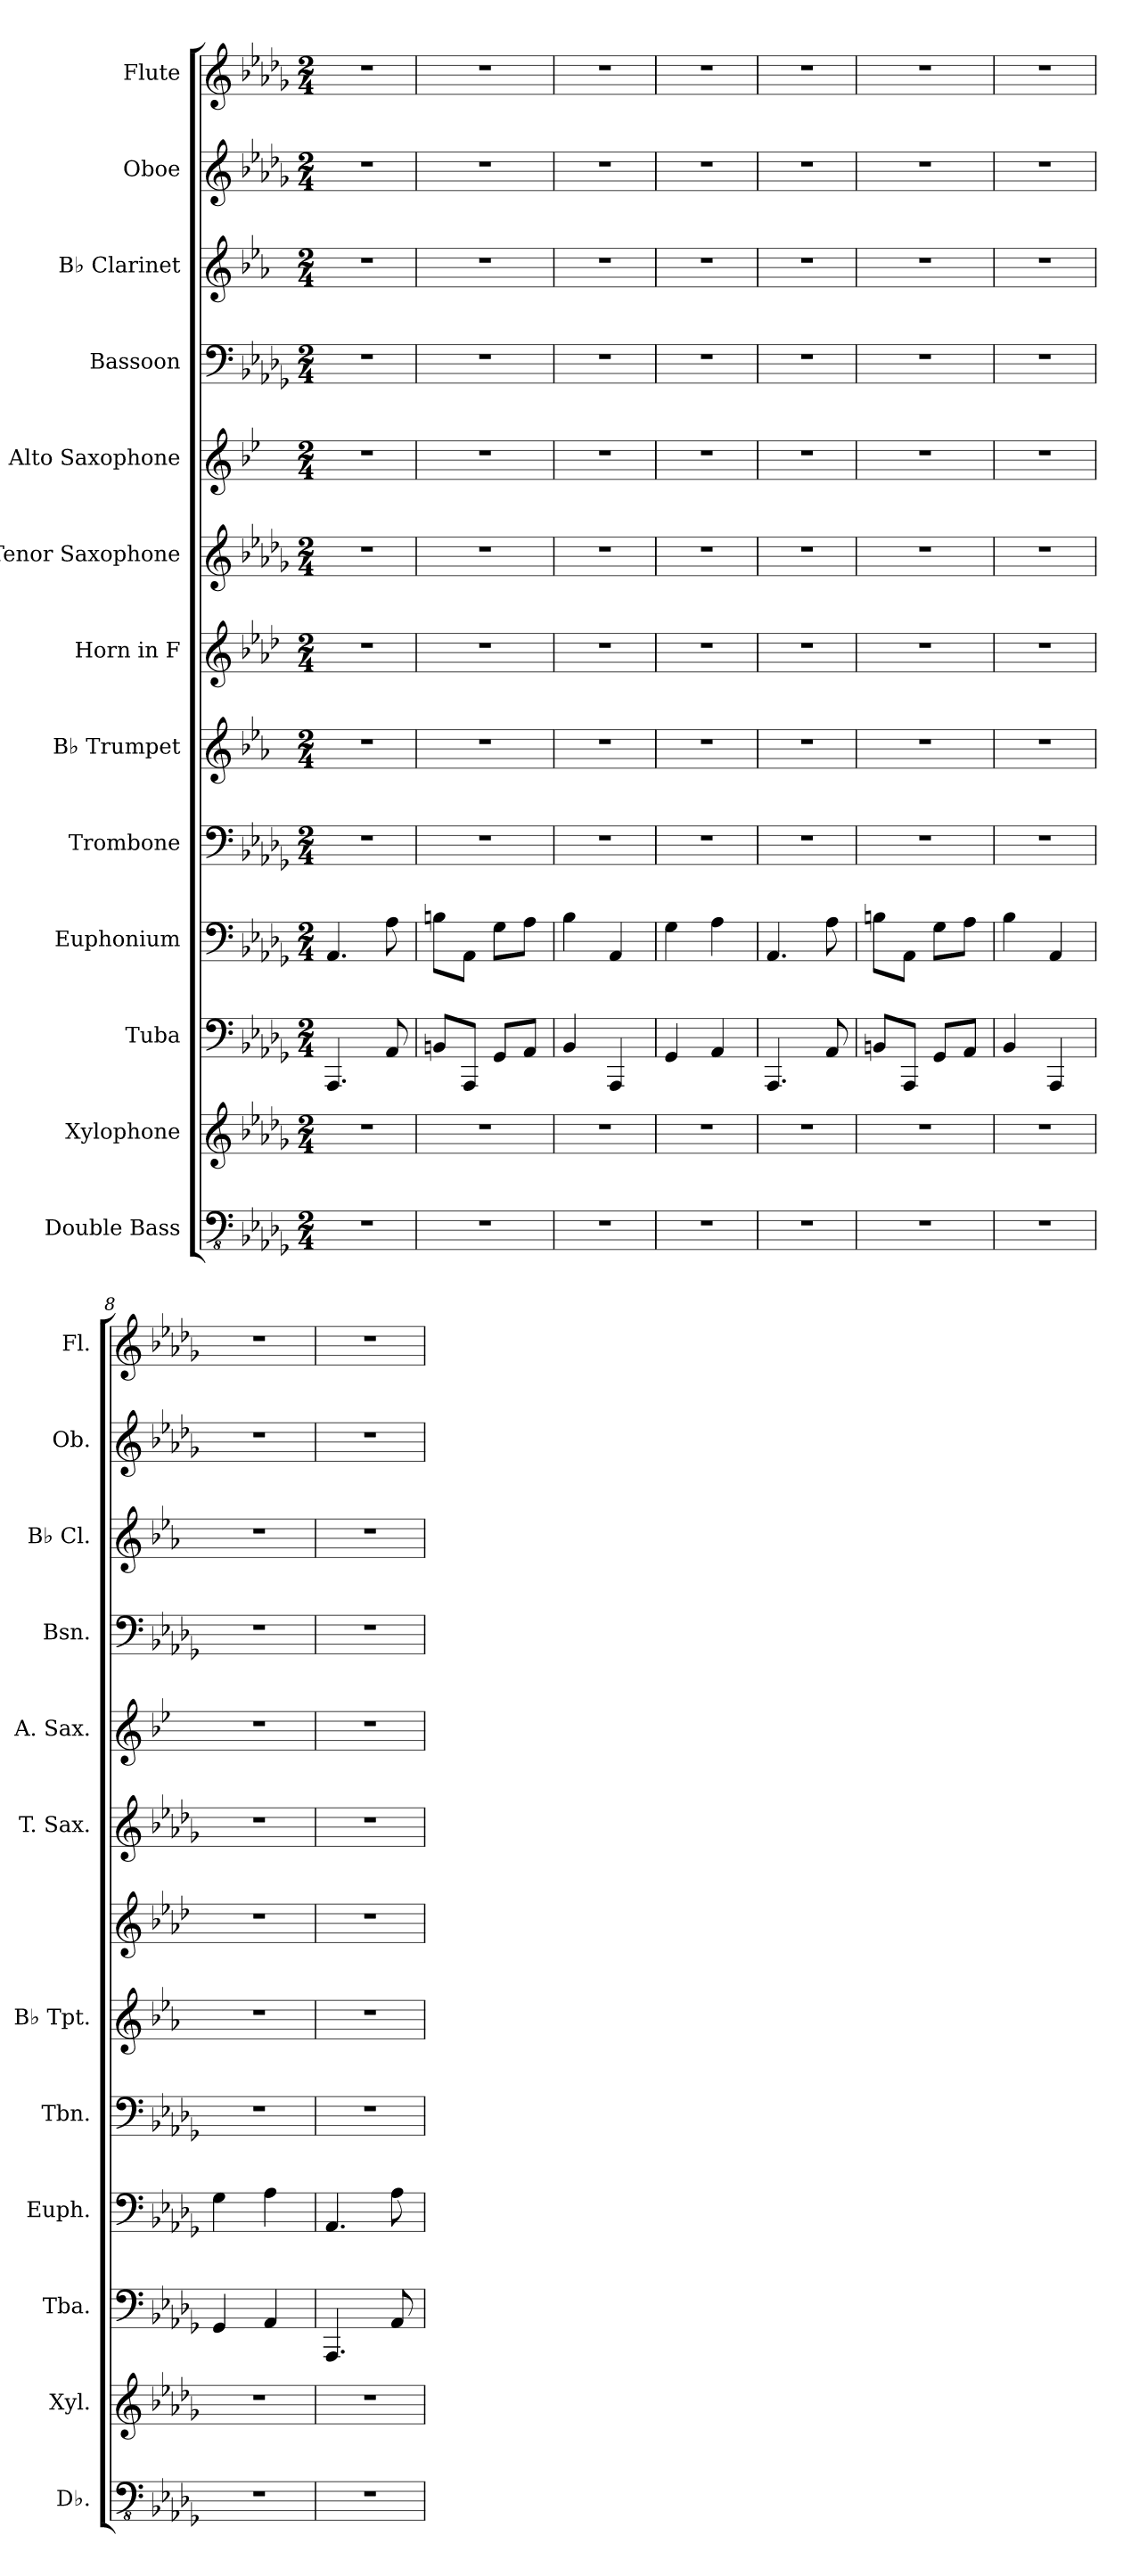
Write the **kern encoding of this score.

**kern	**kern	**kern	**kern	**kern	**kern	**kern	**kern	**kern	**kern	**kern	**kern	**kern
*part13	*part12	*part11	*part10	*part9	*part8	*part7	*part6	*part5	*part4	*part3	*part2	*part1
*staff13	*staff12	*staff11	*staff10	*staff9	*staff8	*staff7	*staff6	*staff5	*staff4	*staff3	*staff2	*staff1
*I"Double Bass	*I"Xylophone	*I"Tuba	*I"Euphonium	*I"Trombone	*I"B♭ Trumpet	*I"Horn in F	*I"Tenor Saxophone	*I"Alto Saxophone	*I"Bassoon	*I"B♭ Clarinet	*I"Oboe	*I"Flute
*I'Db.	*I'Xyl.	*I'Tba.	*I'Euph.	*I'Tbn.	*I'B♭ Tpt.	*	*I'T. Sax.	*I'A. Sax.	*I'Bsn.	*I'B♭ Cl.	*I'Ob.	*I'Fl.
*clefFv4	*clefG2	*clefF4	*clefF4	*clefF4	*clefG2	*clefG2	*clefG2	*clefG2	*clefF4	*clefG2	*clefG2	*clefG2
*ITrd7c12	*ITrd-7c-12	*	*	*	*ITrd1c2	*ITrd4c7	*ITrd8c14	*ITrd5c9	*	*ITrd1c2	*	*
*k[b-e-a-d-g-]	*k[b-e-a-d-g-]	*k[b-e-a-d-g-]	*k[b-e-a-d-g-]	*k[b-e-a-d-g-]	*k[b-e-a-d-g-]	*k[b-e-a-d-g-]	*k[b-e-a-d-g-]	*k[b-e-a-d-g-]	*k[b-e-a-d-g-]	*k[b-e-a-d-g-]	*k[b-e-a-d-g-]	*k[b-e-a-d-g-]
*M2/4	*M2/4	*M2/4	*M2/4	*M2/4	*M2/4	*M2/4	*M2/4	*M2/4	*M2/4	*M2/4	*M2/4	*M2/4
=1	=1	=1	=1	=1	=1	=1	=1	=1	=1	=1	=1	=1
2r	2r	4.AAA-/	4.AA-/	2r	2r	2r	2r	2r	2r	2r	2r	2r
.	.	8AA-/	8A-\	.	.	.	.	.	.	.	.	.
=2	=2	=2	=2	=2	=2	=2	=2	=2	=2	=2	=2	=2
2r	2r	8BBn/L	8Bn\L	2r	2r	2r	2r	2r	2r	2r	2r	2r
.	.	8AAA-/J	8AA-\J	.	.	.	.	.	.	.	.	.
.	.	8GG-/L	8G-\L	.	.	.	.	.	.	.	.	.
.	.	8AA-/J	8A-\J	.	.	.	.	.	.	.	.	.
=3	=3	=3	=3	=3	=3	=3	=3	=3	=3	=3	=3	=3
2r	2r	4BB-/	4B-\	2r	2r	2r	2r	2r	2r	2r	2r	2r
.	.	4AAA-/	4AA-/	.	.	.	.	.	.	.	.	.
=4	=4	=4	=4	=4	=4	=4	=4	=4	=4	=4	=4	=4
2r	2r	4GG-/	4G-\	2r	2r	2r	2r	2r	2r	2r	2r	2r
.	.	4AA-/	4A-\	.	.	.	.	.	.	.	.	.
=5	=5	=5	=5	=5	=5	=5	=5	=5	=5	=5	=5	=5
2r	2r	4.AAA-/	4.AA-/	2r	2r	2r	2r	2r	2r	2r	2r	2r
.	.	8AA-/	8A-\	.	.	.	.	.	.	.	.	.
=6	=6	=6	=6	=6	=6	=6	=6	=6	=6	=6	=6	=6
2r	2r	8BBn/L	8Bn\L	2r	2r	2r	2r	2r	2r	2r	2r	2r
.	.	8AAA-/J	8AA-\J	.	.	.	.	.	.	.	.	.
.	.	8GG-/L	8G-\L	.	.	.	.	.	.	.	.	.
.	.	8AA-/J	8A-\J	.	.	.	.	.	.	.	.	.
=7	=7	=7	=7	=7	=7	=7	=7	=7	=7	=7	=7	=7
2r	2r	4BB-/	4B-\	2r	2r	2r	2r	2r	2r	2r	2r	2r
.	.	4AAA-/	4AA-/	.	.	.	.	.	.	.	.	.
=8	=8	=8	=8	=8	=8	=8	=8	=8	=8	=8	=8	=8
2r	2r	4GG-/	4G-\	2r	2r	2r	2r	2r	2r	2r	2r	2r
.	.	4AA-/	4A-\	.	.	.	.	.	.	.	.	.
=9	=9	=9	=9	=9	=9	=9	=9	=9	=9	=9	=9	=9
2r	2r	4.AAA-/	4.AA-/	2r	2r	2r	2r	2r	2r	2r	2r	2r
.	.	8AA-/	8A-\	.	.	.	.	.	.	.	.	.
=	=	=	=	=	=	=	=	=	=	=	=	=
*-	*-	*-	*-	*-	*-	*-	*-	*-	*-	*-	*-	*-
